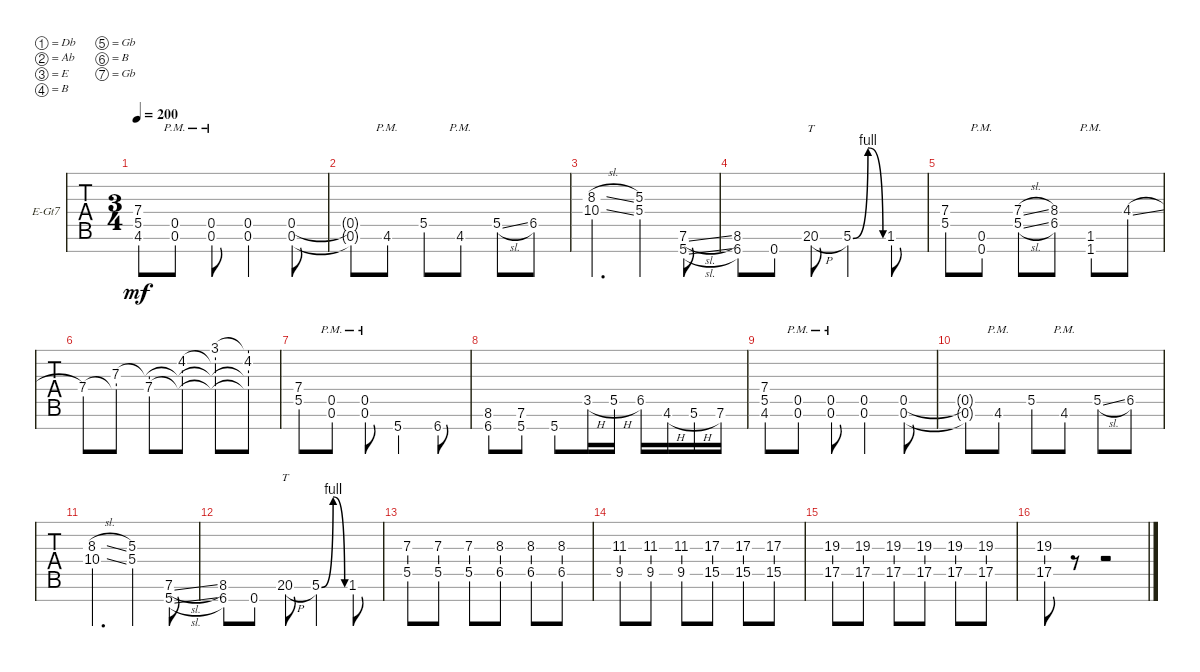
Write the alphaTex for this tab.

\bracketExtendMode groupsimilarinstruments
\firstSystemTrackNameOrientation horizontal
\otherSystemsTrackNameOrientation horizontal
\track ("Electric Guitar" "E-Gt7") {instrument distortionguitar}
\staff {tabs}
\tuning (Db4 Ab3 E3 B2 Gb2 B1 Gb1)
\ts (3 4)
\tempo 200
\clef g2
\scale
0.485477
\ks c
(4.6 5.5 7.4).8{dy mf instrument distortionguitar} (0.6{pm} 0.5{pm}).8 (0.6{pm} 0.5{pm}).8 (0.6 0.5).4 (0.6 0.5).8 |
\scale
0.257261 (0.6{t} 0.5{t}).8 4.6{pm}.8 5.5.8 4.6{pm}.8 5.5{sl}.8 6.5.8 |
\scale
0.257261 (10.4{sl} 8.3{sl}).4{d} (5.4 5.3).4 (5.7{sl} 7.6{sl}).8 |
\scale
0.333333 (6.7 8.6).8 0.7.8 20.6{h}.8{tt} 5.6{be (bendrelease 0 0 10.2 4 20.4 4 30 0)}.4 1.6.8 |
\scale
0.333333 (5.5 7.4).8 (0.7{pm} 0.6{pm}).8 (5.5{sl} 7.4{sl}).8 (8.4 6.5).8 (1.7{pm} 1.6).8 4.4{sl}.8 |
\scale
0.333333 7.4.8 (7.3 7.4{t}).8 (7.4 7.3{t}).8 (4.2 7.4{t} 7.3{t}).8 (3.1 7.4{t} 7.3{t} 4.2{t}).8 (4.2 7.4{t} 7.3{t} 3.1{t}).8 |
\scale
0.333333 (7.4 5.5).8 (0.6{pm} 0.5{pm}).8 (0.6{pm} 0.5{pm}).8 5.7.4 6.7.8 |
\scale
0.333333 (8.6 6.7).8 (7.6 5.7).8 5.7.8 3.5{h}.16 5.5{h}.16 6.5.16 4.6{h}.16 5.6{h}.16 7.6.16 |
\scale
0.333333 (4.6 5.5 7.4).8 (0.6{pm} 0.5{pm}).8 (0.6{pm} 0.5{pm}).8 (0.6 0.5).4 (0.6 0.5).8 |
\scale
0.333333 (0.6{t} 0.5{t}).8 4.6{pm}.8 5.5.8 4.6{pm}.8 5.5{sl}.8 6.5.8 |
\scale
0.333333 (10.4{sl} 8.3{sl}).4{d} (5.4 5.3).4 (5.7{sl} 7.6{sl}).8 |
\scale
0.333333 (6.7 8.6).8 0.7.8 20.6{h}.8{tt} 5.6{be (bendrelease 0 0 10.2 4 20.4 4 30 0)}.4 1.6.8 |
\scale
0.333333 (5.5 7.3).8 (5.5 7.3).8 (5.5 7.3).8 (6.5 8.3).8 (6.5 8.3).8 (6.5 8.3).8 |
\scale
0.333333 (9.5 11.3).8 (9.5 11.3).8 (9.5 11.3).8 (15.5 17.3).8 (15.5 17.3).8 (15.5 17.3).8 |
\scale
0.333333 (19.3 17.5).8 (19.3 17.5).8 (19.3 17.5).8 (19.3 17.5).8 (19.3 17.5).8 (19.3 17.5).8 |
\scale
0.333333 (19.3 17.5).8 r.8 r.2
